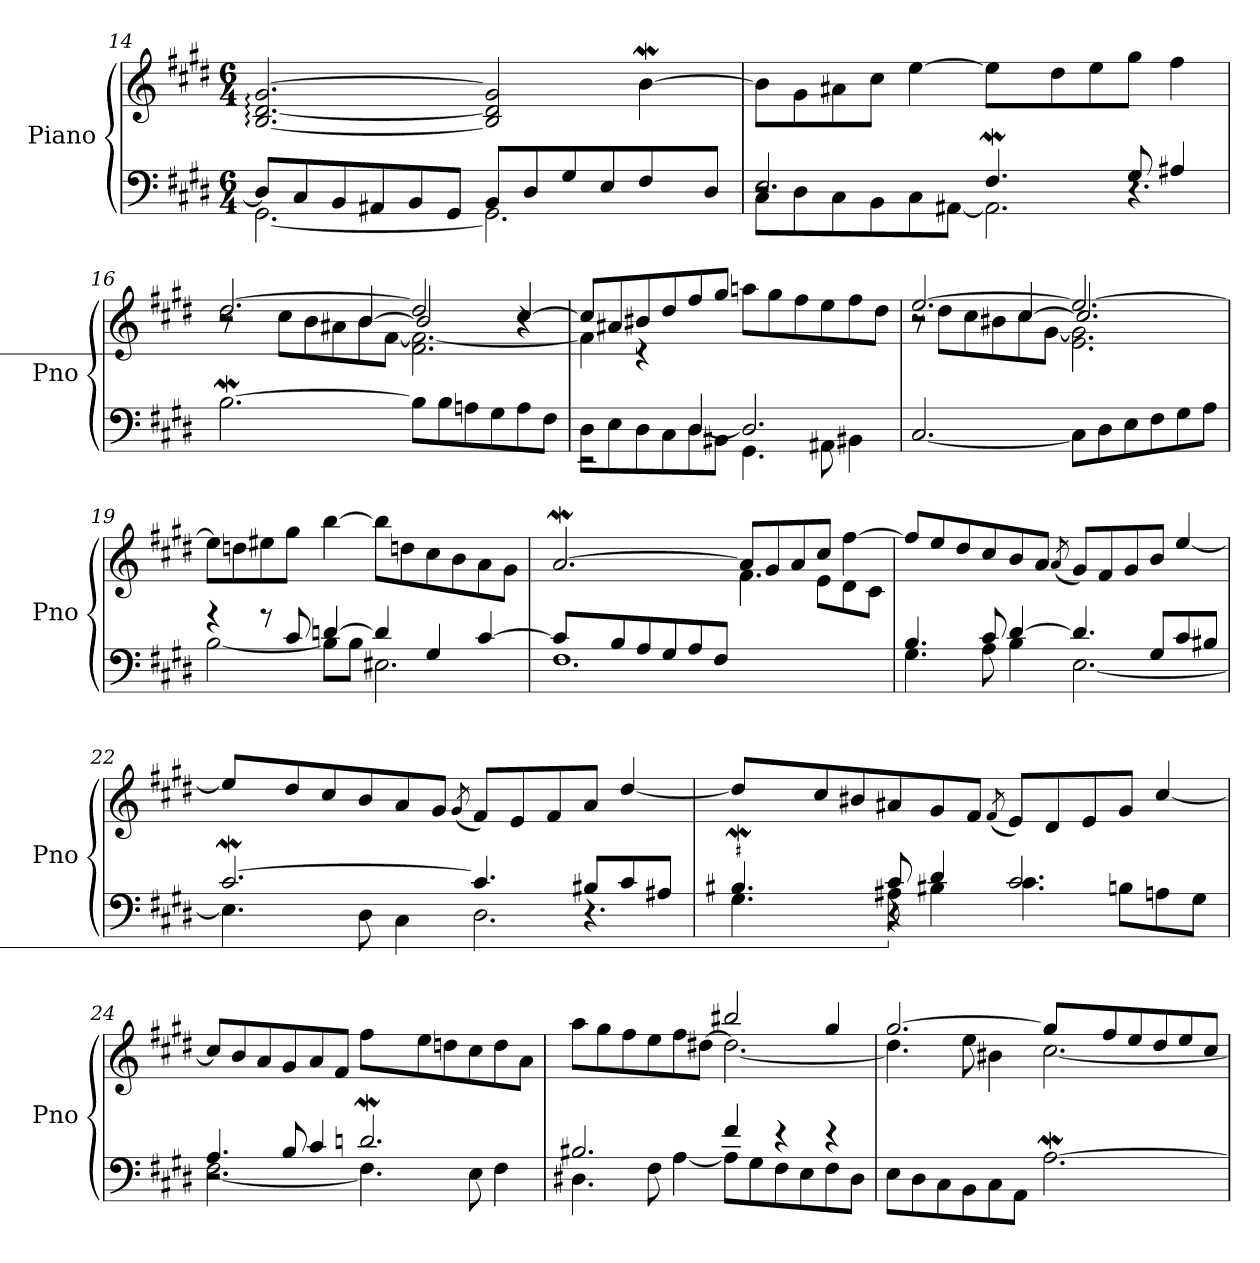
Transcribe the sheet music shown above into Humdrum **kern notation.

**kern	**kern
*part1	*part1
*staff2	*staff1
*I"Piano	*
*I'Pno	*
!!LO:LB:g=z
*clefF4	*clefG2
*k[f#c#g#d#]	*k[f#c#g#d#]
*M6/4	*M6/4
=14	=14
*^	*^
8D#/L]	[2.GG#\	[2.B/: [2.d#/: [2.g#/:	4ryy
8C#/	.	.	.
*	*	*v	*v
8BB/	.	.
8AA#X/	.	.
8BB/	.	.
8GG#/J	.	.
8BB/L	2.GG#\]	2B/] 2d#/] 2g#/]
8D#/	.	.
8G#/	.	.
8E/	.	.
*	*	*^
8F#/	.	[4bW\	32byy
.	.	.	32ayy
.	.	.	[8.byy
8D#/J	.	.	.
=15	=15	=15	=15
*	*^	*	*
2.E/	8C#\L	2.r	8b\L]	8byy]
.	8D#\	.	8g#\	1ryy
.	8C#\	.	8a#X\	.
.	8BB\	.	8cc#\J	.
.	8C#\	.	[4ee\	.
.	[8AA#X\J	.	.	.
4.F#W/	2.AA#\]	32F#yy	8ee\L]	.
.	.	32Eyy	.	.
.	.	[16F#yy	.	.
.	.	4F#yy]	8dd#\	.
.	.	.	8ee\	.
8G#/	.	4.r	8gg#\J	4.ryy
4A#X/	.	.	4ff#\	.
*	*v	*v	*	*
!!LO:LB:g=z
=16	=16	=16	=16
*	*	*	*^
[2.BW\	32Byy	[2.dd#/	8r	2r
.	32Ayy	.	.	.
.	[8.Byy	.	.	.
.	.	.	8cc#\L	.
.	2Byy]	.	8b\	.
.	.	.	8a#X\	.
.	.	.	8b\	[4b/
.	.	.	[8f#\J	.
8B\L]	2.ryy	2dd#/]	2.d#\ 2.f#\_	2b/]
8B\	.	.	.	.
8An\	.	.	.	.
8G#\	.	.	.	.
8A\	.	[4cc#/	.	4r
8F#\J	.	.	.	.
*	*	*	*v	*v
!!LO:LB:g=z
=17	=17	=17	=17
8D#\L	2r	8cc#/L]	4f#\]
8E\	.	8a#X/	.
!	!	!	!LO:N:vis=1.
8D#\	.	8b#X/	4%5r
8C#\	.	8dd#/	.
8D#\	[4D#/	8ff#/	.
8BB#X\J	.	8gg#/J	.
4.GG#\	2.D#/]	8aan\L	.
.	.	8gg#\	.
.	.	8ff#\	.
8AA#X\	.	8ee\	.
4BB#X\	.	8ff#\	.
.	.	8dd#\J	.
*v	*v	*	*
=18	=18	=18
*	*	*^
[2.C#/	[2.ee/	8r	2r
.	.	8dd#\L	.
.	.	8cc#\	.
.	.	8b#X\	.
.	.	8cc#\	[4cc#/
.	.	[8g#\J	.
8C#\L]	2.ee/_	2.e\ 2.g#\]	2.cc#/]
8D#\	.	.	.
8E\	.	.	.
8F#\	.	.	.
8G#\	.	.	.
8A\J	.	.	.
*	*v	*v	*v
=19	=19
*^	*
4r	[2B\	8ee\L]
.	.	8ddn\
8r	.	8ee#X\
8c#/	.	8gg#\J
[4dn/	8B\L]	[4bb\
.	8B\J	.
4d/]	2.E#X\	8bb\L]
.	.	8ddn\
4G#/	.	8cc#\
.	.	8b\
[4c#/	.	8a\
.	.	8g#\J
!!LO:LB:g=z
=20	=20	=20
*	*	*^
*	*	*	*^
8c#/L]	1.F#	[2.aw/	32ayy	2.ryy
.	.	.	32g#yy	.
.	.	.	[8.ayy	.
8B/	.	.	.	.
8A/	.	.	2ayy_	.
8G#/	.	.	.	.
8A/	.	.	.	.
8F#/J	.	.	.	.
2.ryy	.	8a/L]	8ayy]	4.f#\
.	.	8g#/	2ryy	.
.	.	8a/	.	.
.	.	8cc#/J	.	8e\L
.	.	[4ff#\	.	8d#\
.	.	.	8ryy	8c#\J
*	*	*v	*v	*v
=21	=21	=21
4.B/	4.G#\	8ff#/L]
.	.	8ee/
.	.	8dd#/
8c#/	8A\	8cc#/
[4d#/	4B\	8b/
.	.	8a/J
.	.	(>8qa/
4.d#/]	[2.E\	8g#/L)
.	.	8f#/
.	.	8g#/
8G#/L	.	8b/J
8c#/	.	[4ee/
8B#X/J	.	.
=22	=22	=22
*	*^	*
[2.c#W/	4.E\]	32c#yy	8ee/L]
.	.	32Byy	.
.	.	[8.c#yy	.
.	.	.	8dd#/
.	.	2c#yy_	8cc#/
.	8D#\	.	8b/
.	4C#\	.	8a/
.	.	.	8g#/J
.	.	.	(>8qg#/
4.c#/]	2.D#\	4.c#yy]	8f#/L)
.	.	.	8e/
.	.	.	8f#/
8B#X/L	.	4.r	8a/J
8c#/	.	.	[4dd#/
8A#X/J	.	.	.
!!LO:LB:g=z
=23	=23	=23	=23
4.B#XW/	4.G#\	32B#yy	8dd#/L]
.	.	32A#Xyy	.
.	.	[16B#yy	.
.	.	4B#yy]	8cc#/
.	.	.	8b#X/
!	!	!LO:N:vis=1.	!
8c#/	8A#X\	8%9r	8a#X/
4d#/	4B#X\	.	8g#/
.	.	.	8f#/J
.	.	.	(>8qf#/
2.c#/	4.c#\	.	8e/L)
.	.	.	8d#/
.	.	.	8e/
.	8Bn\L	.	8g#/J
.	8An\	.	[4cc#/
.	8G#\J	.	.
=24	=24	=24	=24
4.A/	[2.F#\	2.r	8cc#/L]
.	.	.	8b/
.	.	.	8a/
8B/	.	.	8g#/
4c#/	.	.	8a/
.	.	.	8f#/J
2.dnw/	4.F#\]	32dyy	8ff#\L
.	.	32c#yy	.
.	.	[8.dyy	.
.	.	.	8ee\
.	.	2dyy]	8ddn\
.	8E\	.	8cc#\
.	4F#\	.	8dd\
.	.	.	8a\J
*	*v	*v	*
!!LO:PB:g=z
=25	=25	=25
*	*	*^
2.B#X/	4.D#X\	2.ryy	8aa\L
.	.	.	8gg#\
.	.	.	8ff#\
.	8F#\	.	8ee\
.	[4A\	.	8ff#\
.	.	.	[8dd#X\J
4f#/	8A\L]	2bb#X/	2.dd#\_
.	8G#\	.	.
4r	8F#\	.	.
.	8E\	.	.
4r	8F#\	4gg#/	.
.	8D#\J	.	.
!!LO:LB:g=z	!!
=26	=26	=26	=26
8E\L	2.ryy	[2.gg#/	4.dd#\]
8D#\	.	.	.
8C#\	.	.	.
8BB\	.	.	8ee\
8C#\	.	.	4b#X\
8AA\J	.	.	.
[2.Aw\	32Ayy	8gg#/L]	[2.cc#\
.	32G#yy	.	.
.	[8.Ayy	.	.
.	.	8ff#/	.
.	2Ayy]	8ee/	.
.	.	8dd#/	.
.	.	8ee/	.
.	.	8cc#/J	.
*v	*v	*	*
*	*v	*v
=	=
*-	*-
